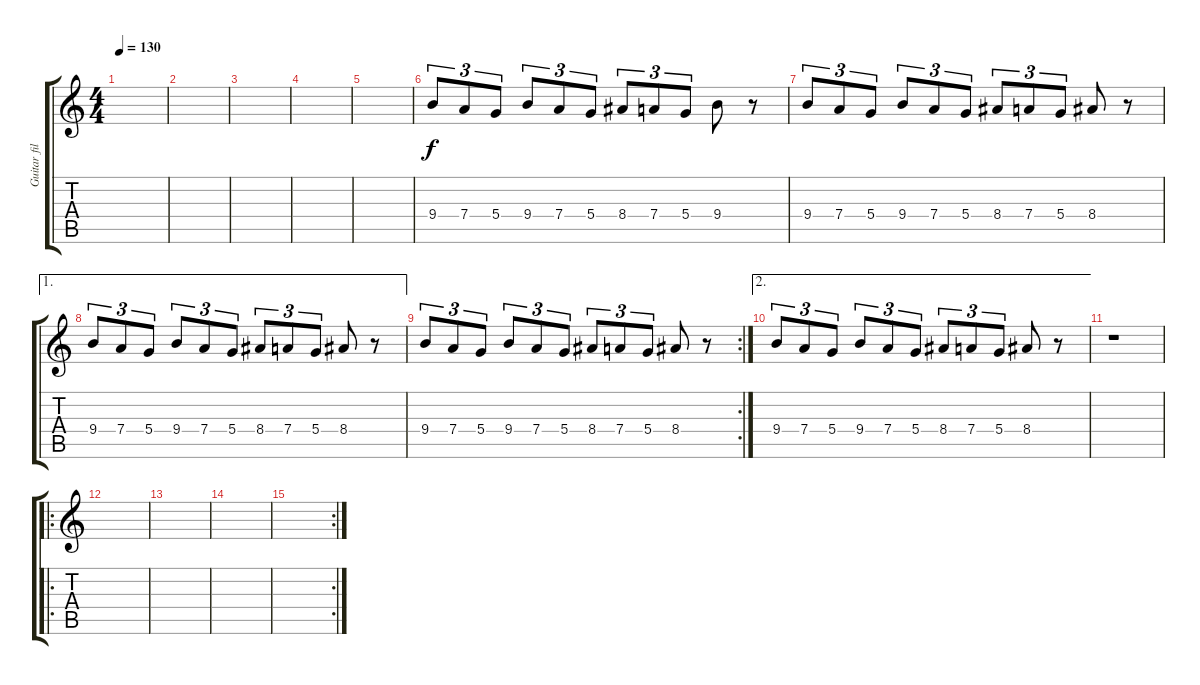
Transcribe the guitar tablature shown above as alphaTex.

\track ("Guitar fills" "Guitar fil") {instrument distortionguitar}
\staff {score tabs}
\tuning (E4 B3 G3 D3 A2 E2) {hide}
\ts (4 4)
\tempo 130
\clef g2
\ks c
|
|
|
|
|
9.4.8{tu (3 2)} 7.4.8{tu (3 2)} 5.4.8{tu (3 2)} 9.4.8{tu (3 2)} 7.4.8{tu (3 2)} 5.4.8{tu (3 2)} 8.4.8{tu (3 2)} 7.4.8{tu (3 2)} 5.4.8{tu (3 2)} 9.4.8 r.8 |
9.4.8{tu (3 2)} 7.4.8{tu (3 2)} 5.4.8{tu (3 2)} 9.4.8{tu (3 2)} 7.4.8{tu (3 2)} 5.4.8{tu (3 2)} 8.4.8{tu (3 2)} 7.4.8{tu (3 2)} 5.4.8{tu (3 2)} 8.4.8 r.8 |
\ae 1
9.4.8{tu (3 2)} 7.4.8{tu (3 2)} 5.4.8{tu (3 2)} 9.4.8{tu (3 2)} 7.4.8{tu (3 2)} 5.4.8{tu (3 2)} 8.4.8{tu (3 2)} 7.4.8{tu (3 2)} 5.4.8{tu (3 2)} 8.4.8 r.8 |
\rc 2
9.4.8{tu (3 2)} 7.4.8{tu (3 2)} 5.4.8{tu (3 2)} 9.4.8{tu (3 2)} 7.4.8{tu (3 2)} 5.4.8{tu (3 2)} 8.4.8{tu (3 2)} 7.4.8{tu (3 2)} 5.4.8{tu (3 2)} 8.4.8 r.8 |
\ae 2
9.4.8{tu (3 2)} 7.4.8{tu (3 2)} 5.4.8{tu (3 2)} 9.4.8{tu (3 2)} 7.4.8{tu (3 2)} 5.4.8{tu (3 2)} 8.4.8{tu (3 2)} 7.4.8{tu (3 2)} 5.4.8{tu (3 2)} 8.4.8 r.8 |
r.1 |
\ro
|
|
|
\rc 2
